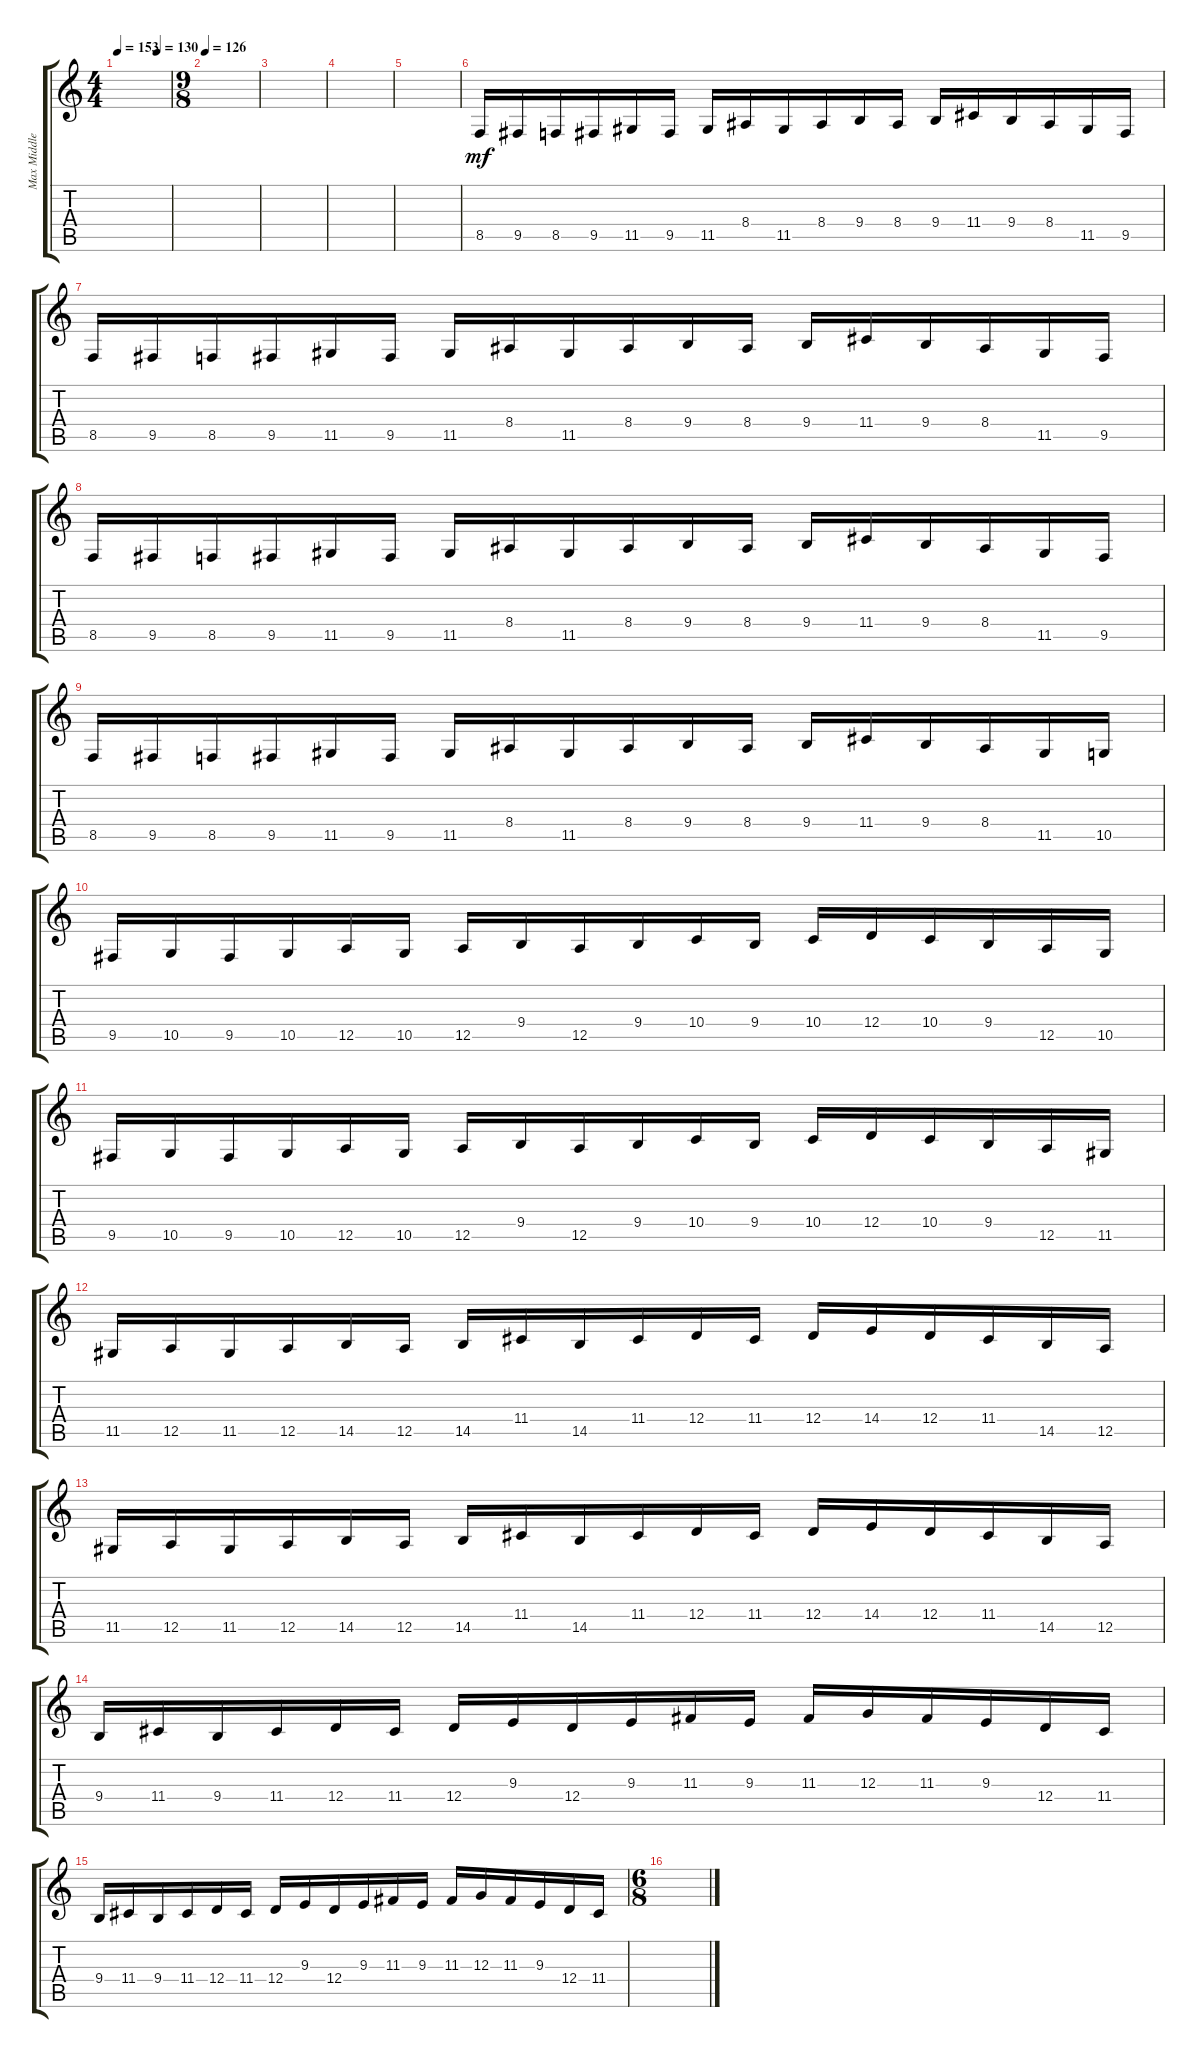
\track ("Max Middleton" "Max Middle") {instrument lead8bassandlead}
\staff {score tabs}
\tuning (E4 B3 G3 D3 A2 E2) {hide}
\ts (4 4)
\tempo 153
\tempo (130 0.75)
\clef g2
\ks c
|
\ts (9 8)
\tempo 126
|
|
|
|
8.5.16{dy mf} 9.5.16 8.5.16 9.5.16 11.5.16 9.5.16 11.5.16 8.4.16 11.5.16 8.4.16 9.4.16 8.4.16 9.4.16 11.4.16 9.4.16 8.4.16 11.5.16 9.5.16 |
8.5.16 9.5.16 8.5.16 9.5.16 11.5.16 9.5.16 11.5.16 8.4.16 11.5.16 8.4.16 9.4.16 8.4.16 9.4.16 11.4.16 9.4.16 8.4.16 11.5.16 9.5.16 |
8.5.16 9.5.16 8.5.16 9.5.16 11.5.16 9.5.16 11.5.16 8.4.16 11.5.16 8.4.16 9.4.16 8.4.16 9.4.16 11.4.16 9.4.16 8.4.16 11.5.16 9.5.16 |
8.5.16 9.5.16 8.5.16 9.5.16 11.5.16 9.5.16 11.5.16 8.4.16 11.5.16 8.4.16 9.4.16 8.4.16 9.4.16 11.4.16 9.4.16 8.4.16 11.5.16 10.5.16 |
9.5.16 10.5.16 9.5.16 10.5.16 12.5.16 10.5.16 12.5.16 9.4.16 12.5.16 9.4.16 10.4.16 9.4.16 10.4.16 12.4.16 10.4.16 9.4.16 12.5.16 10.5.16 |
9.5.16 10.5.16 9.5.16 10.5.16 12.5.16 10.5.16 12.5.16 9.4.16 12.5.16 9.4.16 10.4.16 9.4.16 10.4.16 12.4.16 10.4.16 9.4.16 12.5.16 11.5.16 |
11.5.16 12.5.16 11.5.16 12.5.16 14.5.16 12.5.16 14.5.16 11.4.16 14.5.16 11.4.16 12.4.16 11.4.16 12.4.16 14.4.16 12.4.16 11.4.16 14.5.16 12.5.16 |
11.5.16 12.5.16 11.5.16 12.5.16 14.5.16 12.5.16 14.5.16 11.4.16 14.5.16 11.4.16 12.4.16 11.4.16 12.4.16 14.4.16 12.4.16 11.4.16 14.5.16 12.5.16 |
9.4.16 11.4.16 9.4.16 11.4.16 12.4.16 11.4.16 12.4.16 9.3.16 12.4.16 9.3.16 11.3.16 9.3.16 11.3.16 12.3.16 11.3.16 9.3.16 12.4.16 11.4.16 |
9.4.16 11.4.16 9.4.16 11.4.16 12.4.16 11.4.16 12.4.16 9.3.16 12.4.16 9.3.16 11.3.16 9.3.16 11.3.16 12.3.16 11.3.16 9.3.16 12.4.16 11.4.16 |
\ts (6 8)
